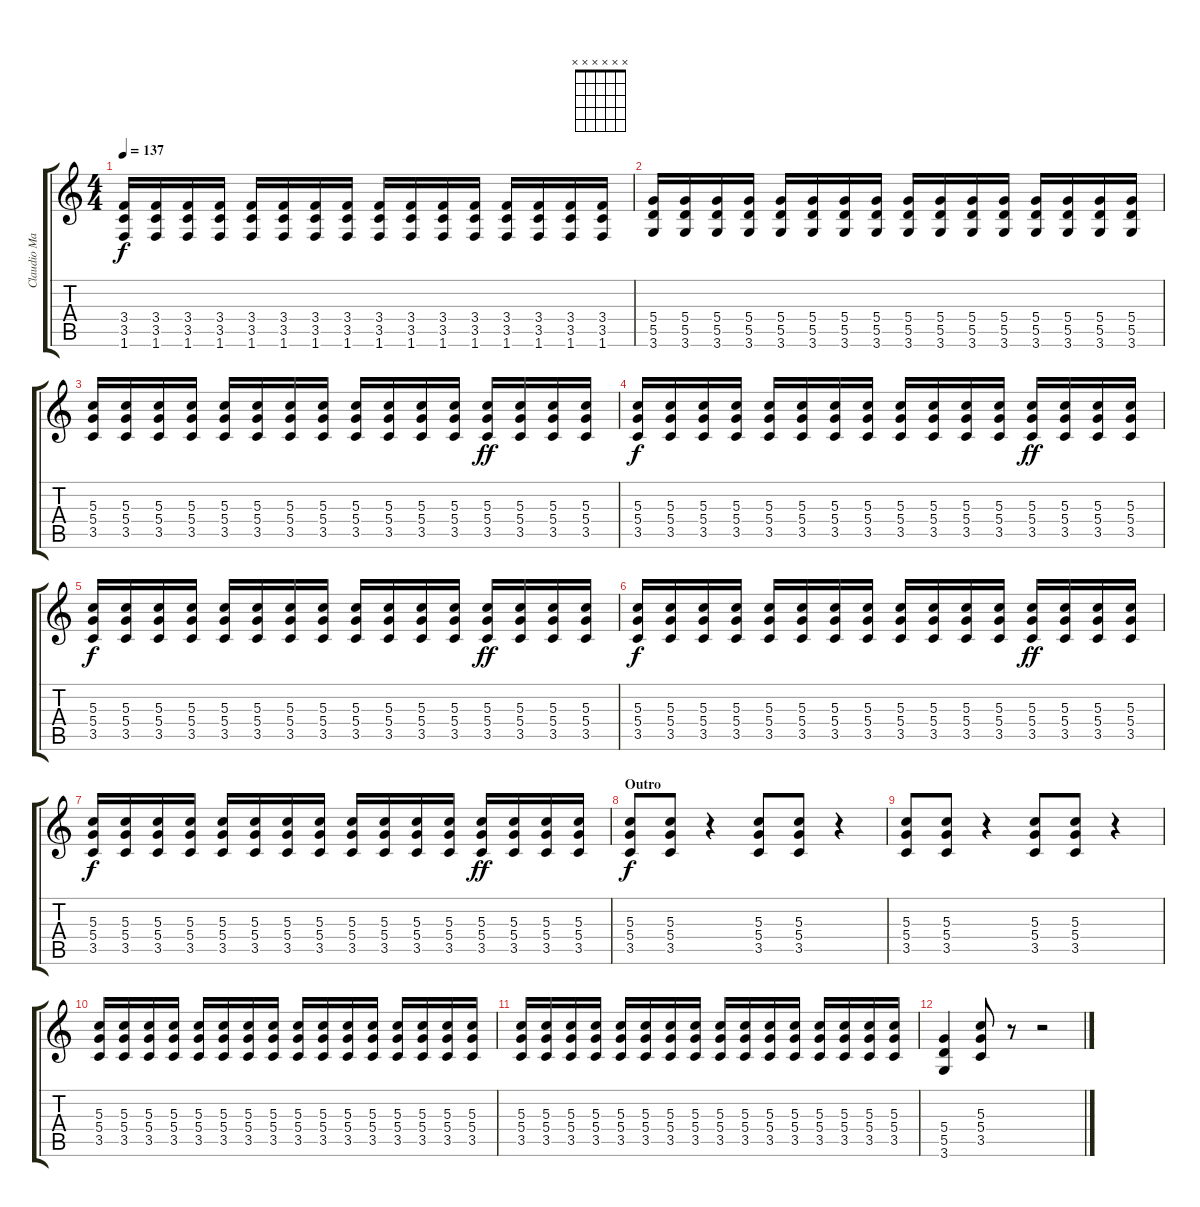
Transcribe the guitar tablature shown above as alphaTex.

\track ("Claudio Marciello (guitarra)" "Claudio Ma") {instrument overdrivenguitar}
\staff {score tabs}
\tuning (E4 B3 G3 D3 A2 E2) {hide}
\chord ("" x x x x x x) {firstfret 0}
\ts (4 4)
\tempo 137
\clef g2
\ks c
(3.4 3.5 1.6).16{dy f} (3.4 3.5 1.6).16 (3.4 3.5 1.6).16 (3.4 3.5 1.6).16 (3.4 3.5 1.6).16 (3.4 3.5 1.6).16 (3.4 3.5 1.6).16 (3.4 3.5 1.6).16 (3.4 3.5 1.6).16 (3.4 3.5 1.6).16 (3.4 3.5 1.6).16 (3.4 3.5 1.6).16 (3.4 3.5 1.6).16 (3.4 3.5 1.6).16 (3.4 3.5 1.6).16 (3.4 3.5 1.6).16 |
(5.4 5.5 3.6).16 (5.4 5.5 3.6).16 (5.4 5.5 3.6).16 (5.4 5.5 3.6).16 (5.4 5.5 3.6).16 (5.4 5.5 3.6).16 (5.4 5.5 3.6).16 (5.4 5.5 3.6).16 (5.4 5.5 3.6).16 (5.4 5.5 3.6).16 (5.4 5.5 3.6).16 (5.4 5.5 3.6).16 (5.4 5.5 3.6).16 (5.4 5.5 3.6).16 (5.4 5.5 3.6).16 (5.4 5.5 3.6).16 |
(5.3 5.4 3.5).16 (5.3 5.4 3.5).16 (5.3 5.4 3.5).16 (5.3 5.4 3.5).16 (5.3 5.4 3.5).16 (5.3 5.4 3.5).16 (5.3 5.4 3.5).16 (5.3 5.4 3.5).16 (5.3 5.4 3.5).16 (5.3 5.4 3.5).16 (5.3 5.4 3.5).16 (5.3 5.4 3.5).16 (5.3 5.4 3.5).16{dy ff} (5.3 5.4 3.5).16 (5.3 5.4 3.5).16 (5.3 5.4 3.5).16 |
(5.3 5.4 3.5).16{dy f} (5.3 5.4 3.5).16 (5.3 5.4 3.5).16 (5.3 5.4 3.5).16 (5.3 5.4 3.5).16 (5.3 5.4 3.5).16 (5.3 5.4 3.5).16 (5.3 5.4 3.5).16 (5.3 5.4 3.5).16 (5.3 5.4 3.5).16 (5.3 5.4 3.5).16 (5.3 5.4 3.5).16 (5.3 5.4 3.5).16{dy ff} (5.3 5.4 3.5).16 (5.3 5.4 3.5).16 (5.3 5.4 3.5).16 |
(5.3 5.4 3.5).16{dy f} (5.3 5.4 3.5).16 (5.3 5.4 3.5).16 (5.3 5.4 3.5).16 (5.3 5.4 3.5).16 (5.3 5.4 3.5).16 (5.3 5.4 3.5).16 (5.3 5.4 3.5).16 (5.3 5.4 3.5).16 (5.3 5.4 3.5).16 (5.3 5.4 3.5).16 (5.3 5.4 3.5).16 (5.3 5.4 3.5).16{dy ff} (5.3 5.4 3.5).16 (5.3 5.4 3.5).16 (5.3 5.4 3.5).16 |
(5.3 5.4 3.5).16{dy f} (5.3 5.4 3.5).16 (5.3 5.4 3.5).16 (5.3 5.4 3.5).16 (5.3 5.4 3.5).16 (5.3 5.4 3.5).16 (5.3 5.4 3.5).16 (5.3 5.4 3.5).16 (5.3 5.4 3.5).16 (5.3 5.4 3.5).16 (5.3 5.4 3.5).16 (5.3 5.4 3.5).16 (5.3 5.4 3.5).16{dy ff} (5.3 5.4 3.5).16 (5.3 5.4 3.5).16 (5.3 5.4 3.5).16 |
(5.3 5.4 3.5).16{dy f} (5.3 5.4 3.5).16 (5.3 5.4 3.5).16 (5.3 5.4 3.5).16 (5.3 5.4 3.5).16 (5.3 5.4 3.5).16 (5.3 5.4 3.5).16 (5.3 5.4 3.5).16 (5.3 5.4 3.5).16 (5.3 5.4 3.5).16 (5.3 5.4 3.5).16 (5.3 5.4 3.5).16 (5.3 5.4 3.5).16{dy ff} (5.3 5.4 3.5).16 (5.3 5.4 3.5).16 (5.3 5.4 3.5).16 |
\section ("" "Outro")
(5.3 5.4 3.5).8{dy f} (5.3 5.4 3.5).8 r.4 (5.3 5.4 3.5).8 (5.3 5.4 3.5).8 r.4 |
(5.3 5.4 3.5).8 (5.3 5.4 3.5).8 r.4 (5.3 5.4 3.5).8 (5.3 5.4 3.5).8 r.4 |
(5.3 5.4 3.5).16 (5.3 5.4 3.5).16 (5.3 5.4 3.5).16 (5.3 5.4 3.5).16 (5.3 5.4 3.5).16 (5.3 5.4 3.5).16 (5.3 5.4 3.5).16 (5.3 5.4 3.5).16 (5.3 5.4 3.5).16 (5.3 5.4 3.5).16 (5.3 5.4 3.5).16 (5.3 5.4 3.5).16 (5.3 5.4 3.5).16 (5.3 5.4 3.5).16 (5.3 5.4 3.5).16 (5.3 5.4 3.5).16 |
(5.3 5.4 3.5).16 (5.3 5.4 3.5).16 (5.3 5.4 3.5).16 (5.3 5.4 3.5).16 (5.3 5.4 3.5).16 (5.3 5.4 3.5).16 (5.3 5.4 3.5).16 (5.3 5.4 3.5).16 (5.3 5.4 3.5).16 (5.3 5.4 3.5).16 (5.3 5.4 3.5).16 (5.3 5.4 3.5).16 (5.3 5.4 3.5).16 (5.3 5.4 3.5).16 (5.3 5.4 3.5).16 (5.3 5.4 3.5).16 |
(5.4 5.5 3.6).4 (5.3 5.4 3.5).8 r.8 r.2{ch ""}
